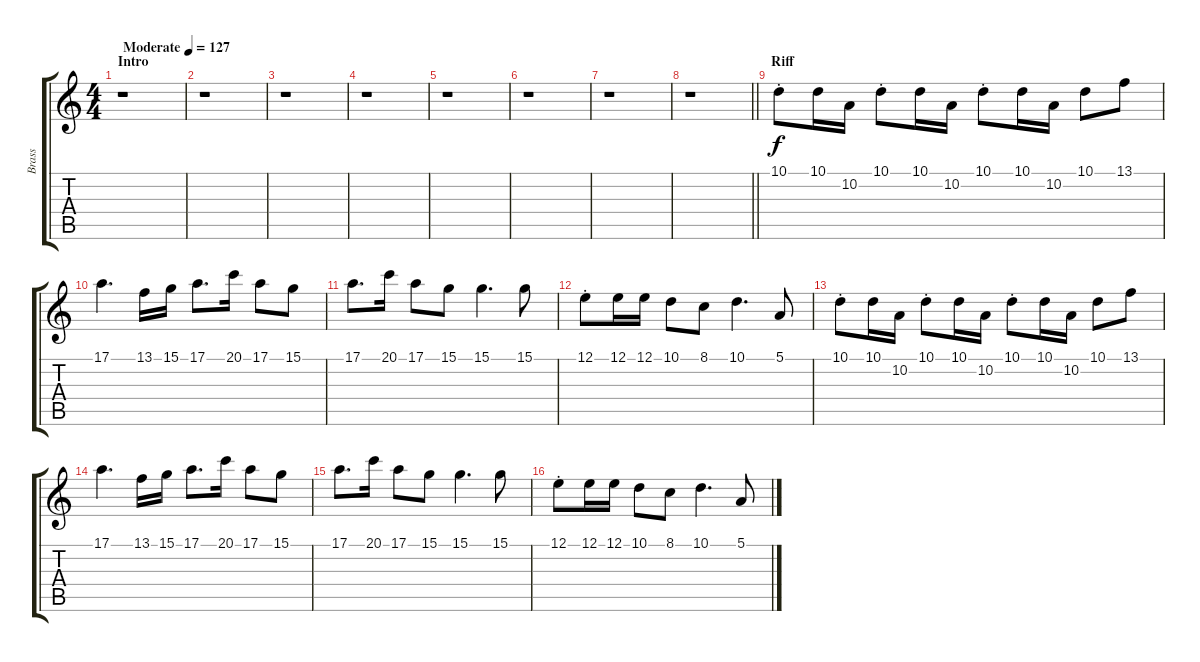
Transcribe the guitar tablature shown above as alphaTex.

\track ("Brass" "Brass") {instrument brasssection}
\staff {score tabs}
\tuning (E4 B3 G3 D3 A2 E2) {hide}
\ts (4 4)
\section ("" "Intro")
\tempo (127 "Moderate")
\clef g2
\ks c
r.1{dy f instrument brasssection} |
r.1 |
r.1 |
r.1 |
r.1 |
r.1 |
r.1 |
\barLineRight lightlight
r.1 |
\section ("" "Riff")
10.1{st}.8 10.1.16 10.2.16 10.1{st}.8 10.1.16 10.2.16 10.1{st}.8 10.1.16 10.2.16 10.1.8 13.1.8 |
17.1.4{d} 13.1.16 15.1.16 17.1.8{d} 20.1.16 17.1.8 15.1.8 |
17.1.8{d} 20.1.16 17.1.8 15.1.8 15.1.4{d} 15.1.8 |
12.1{st}.8 12.1.16 12.1.16 10.1.8 8.1.8 10.1.4{d} 5.1.8 |
10.1{st}.8 10.1.16 10.2.16 10.1{st}.8 10.1.16 10.2.16 10.1{st}.8 10.1.16 10.2.16 10.1.8 13.1.8 |
17.1.4{d} 13.1.16 15.1.16 17.1.8{d} 20.1.16 17.1.8 15.1.8 |
17.1.8{d} 20.1.16 17.1.8 15.1.8 15.1.4{d} 15.1.8 |
12.1{st}.8 12.1.16 12.1.16 10.1.8 8.1.8 10.1.4{d} 5.1.8
